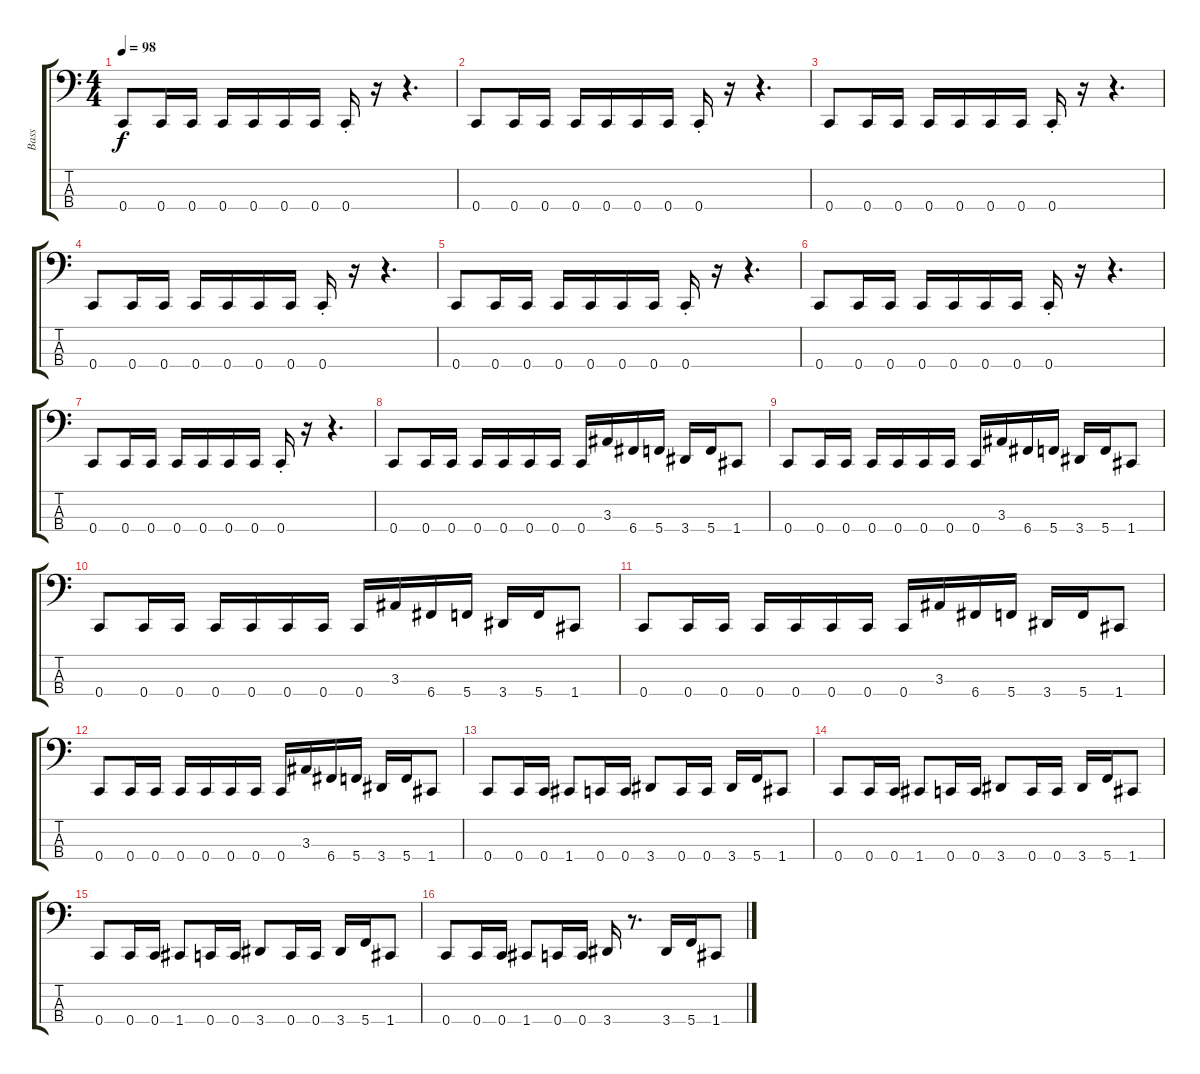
\track ("Bass" "Bass") {instrument electricbasspick}
\staff {score tabs}
\tuning (F2 C2 G1 C1) {hide}
\ts (4 4)
\tempo 98
\clef f4
\ks c
0.4.8{dy f} 0.4.16 0.4.16 0.4.16 0.4.16 0.4.16 0.4.16 0.4{st}.16 r.16 r.4{d} |
0.4.8 0.4.16 0.4.16 0.4.16 0.4.16 0.4.16 0.4.16 0.4{st}.16 r.16 r.4{d} |
0.4.8 0.4.16 0.4.16 0.4.16 0.4.16 0.4.16 0.4.16 0.4{st}.16 r.16 r.4{d} |
0.4.8 0.4.16 0.4.16 0.4.16 0.4.16 0.4.16 0.4.16 0.4{st}.16 r.16 r.4{d} |
0.4.8 0.4.16 0.4.16 0.4.16 0.4.16 0.4.16 0.4.16 0.4{st}.16 r.16 r.4{d} |
0.4.8 0.4.16 0.4.16 0.4.16 0.4.16 0.4.16 0.4.16 0.4{st}.16 r.16 r.4{d} |
0.4.8 0.4.16 0.4.16 0.4.16 0.4.16 0.4.16 0.4.16 0.4{st}.16 r.16 r.4{d} |
0.4.8 0.4.16 0.4.16 0.4.16 0.4.16 0.4.16 0.4.16 0.4.16 3.3.16 6.4.16 5.4.16 3.4.16 5.4.16 1.4.8 |
0.4.8 0.4.16 0.4.16 0.4.16 0.4.16 0.4.16 0.4.16 0.4.16 3.3.16 6.4.16 5.4.16 3.4.16 5.4.16 1.4.8 |
0.4.8 0.4.16 0.4.16 0.4.16 0.4.16 0.4.16 0.4.16 0.4.16 3.3.16 6.4.16 5.4.16 3.4.16 5.4.16 1.4.8 |
0.4.8 0.4.16 0.4.16 0.4.16 0.4.16 0.4.16 0.4.16 0.4.16 3.3.16 6.4.16 5.4.16 3.4.16 5.4.16 1.4.8 |
0.4.8 0.4.16 0.4.16 0.4.16 0.4.16 0.4.16 0.4.16 0.4.16 3.3.16 6.4.16 5.4.16 3.4.16 5.4.16 1.4.8 |
0.4.8 0.4.16 0.4.16 1.4.8 0.4.16 0.4.16 3.4.8 0.4.16 0.4.16 3.4.16 5.4.16 1.4.8 |
0.4.8 0.4.16 0.4.16 1.4.8 0.4.16 0.4.16 3.4.8 0.4.16 0.4.16 3.4.16 5.4.16 1.4.8 |
0.4.8 0.4.16 0.4.16 1.4.8 0.4.16 0.4.16 3.4.8 0.4.16 0.4.16 3.4.16 5.4.16 1.4.8 |
0.4.8 0.4.16 0.4.16 1.4.8 0.4.16 0.4.16 3.4.16 r.8{d} 3.4.16 5.4.16 1.4.8
